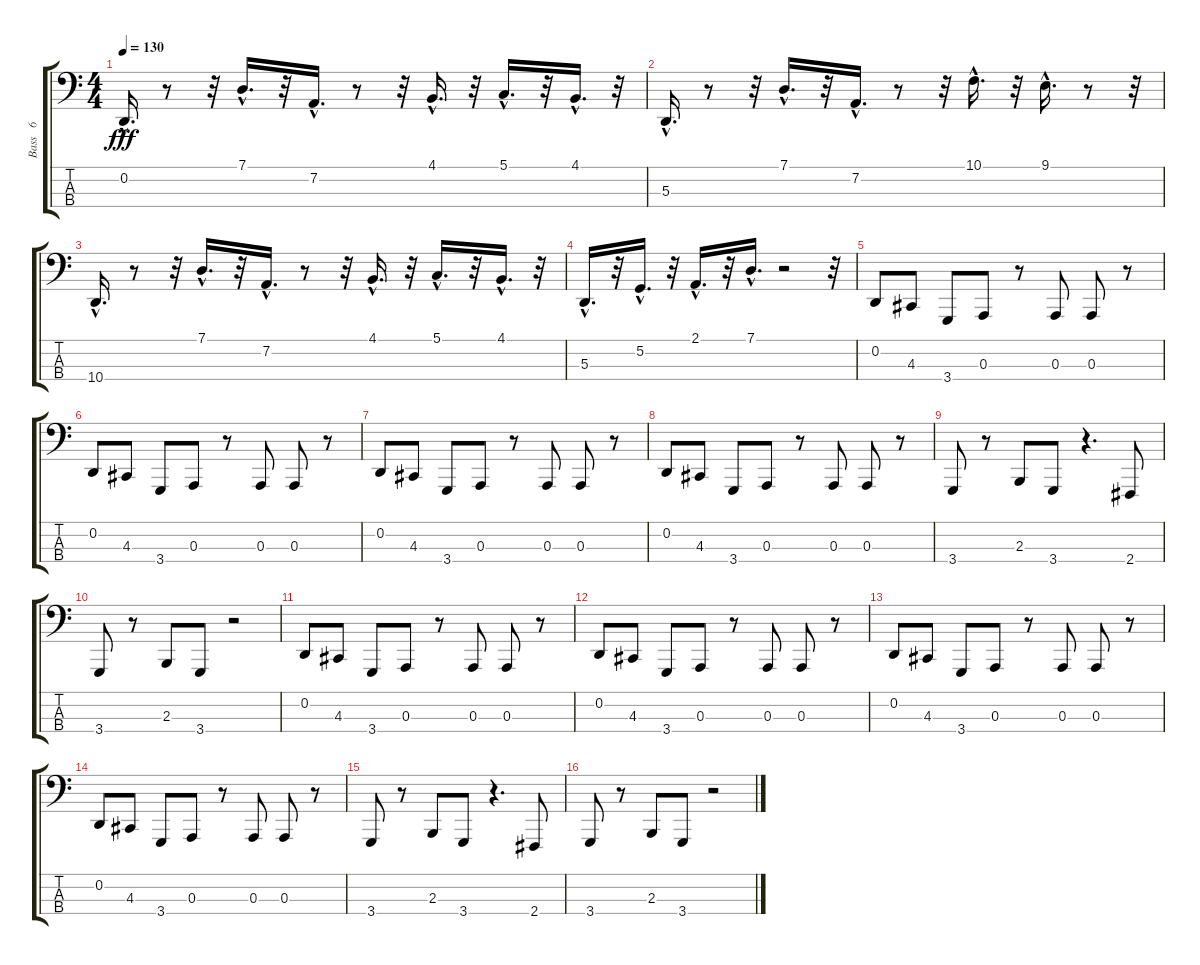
\track ("Bass   6            " "Bass   6  ") {instrument bassoon}
\staff {score tabs}
\tuning (G2 D2 A1 E1) {hide}
\ts (4 4)
\tempo 130
\clef f4
\ks c
0.2{hac}.16{d dy fff} r.8 r.32 7.1{hac}.16{d} r.32 7.2{hac}.16{d} r.8 r.32 4.1{hac}.16{d} r.32 5.1{hac}.16{d} r.32 4.1{hac}.16{d} r.32 |
5.3{hac}.16{d} r.8 r.32 7.1{hac}.16{d} r.32 7.2{hac}.16{d} r.8 r.32 10.1{hac}.16{d} r.32 9.1{hac}.16{d} r.8 r.32 |
10.4{hac}.16{d} r.8 r.32 7.1{hac}.16{d} r.32 7.2{hac}.16{d} r.8 r.32 4.1{hac}.16{d} r.32 5.1{hac}.16{d} r.32 4.1{hac}.16{d} r.32 |
5.3{hac}.16{d} r.32 5.2{hac}.16{d} r.32 2.1{hac}.16{d} r.32 7.1{hac}.16{d} r.2 r.32 |
0.2.8 4.3.8 3.4.8 0.3.8 r.8 0.3.8 0.3.8 r.8 |
0.2.8 4.3.8 3.4.8 0.3.8 r.8 0.3.8 0.3.8 r.8 |
0.2.8 4.3.8 3.4.8 0.3.8 r.8 0.3.8 0.3.8 r.8 |
0.2.8 4.3.8 3.4.8 0.3.8 r.8 0.3.8 0.3.8 r.8 |
3.4.8 r.8 2.3.8 3.4.8 r.4{d} 2.4.8 |
3.4.8 r.8 2.3.8 3.4.8 r.2 |
0.2.8 4.3.8 3.4.8 0.3.8 r.8 0.3.8 0.3.8 r.8 |
0.2.8 4.3.8 3.4.8 0.3.8 r.8 0.3.8 0.3.8 r.8 |
0.2.8 4.3.8 3.4.8 0.3.8 r.8 0.3.8 0.3.8 r.8 |
0.2.8 4.3.8 3.4.8 0.3.8 r.8 0.3.8 0.3.8 r.8 |
3.4.8 r.8 2.3.8 3.4.8 r.4{d} 2.4.8 |
3.4.8 r.8 2.3.8 3.4.8 r.2
